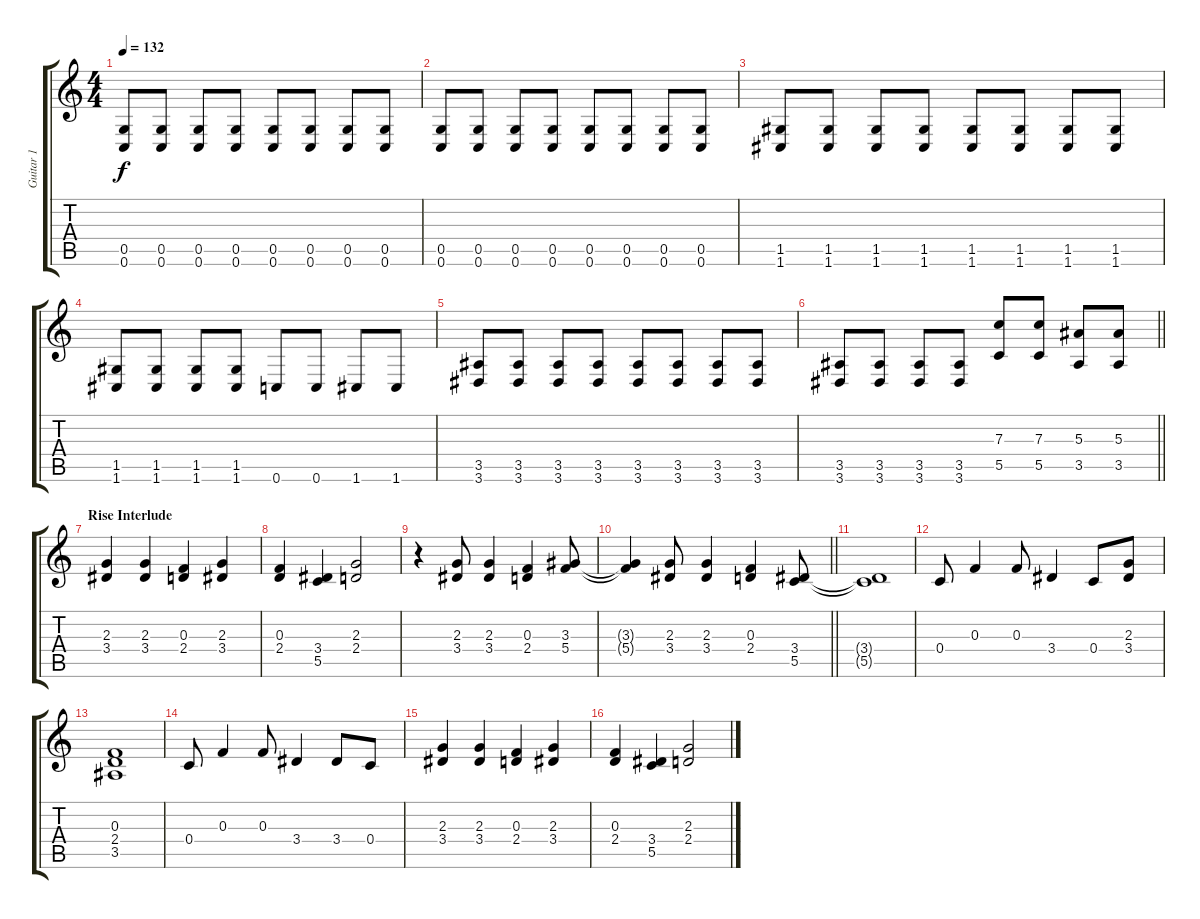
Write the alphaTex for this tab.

\track ("Guitar 1" "Guitar 1") {instrument distortionguitar}
\staff {score tabs}
\tuning (D4 A3 F3 C3 G2 C2) {hide}
\ts (4 4)
\tempo 132
\clef g2
\ks c
(0.5 0.6).8{dy f} (0.5 0.6).8 (0.5 0.6).8 (0.5 0.6).8 (0.5 0.6).8 (0.5 0.6).8 (0.5 0.6).8 (0.5 0.6).8 |
(0.5 0.6).8 (0.5 0.6).8 (0.5 0.6).8 (0.5 0.6).8 (0.5 0.6).8 (0.5 0.6).8 (0.5 0.6).8 (0.5 0.6).8 |
(1.5 1.6).8 (1.5 1.6).8 (1.5 1.6).8 (1.5 1.6).8 (1.5 1.6).8 (1.5 1.6).8 (1.5 1.6).8 (1.5 1.6).8 |
(1.5 1.6).8 (1.5 1.6).8 (1.5 1.6).8 (1.5 1.6).8 0.6.8 0.6.8 1.6.8 1.6.8 |
(3.5 3.6).8 (3.5 3.6).8 (3.5 3.6).8 (3.5 3.6).8 (3.5 3.6).8 (3.5 3.6).8 (3.5 3.6).8 (3.5 3.6).8 |
\barLineRight lightlight
(3.5 3.6).8 (3.5 3.6).8 (3.5 3.6).8 (3.5 3.6).8 (7.3 5.5).8 (7.3 5.5).8 (5.3 3.5).8 (5.3 3.5).8 |
\section ("" "Rise Interlude")
(2.3 3.4).4 (2.3 3.4).4 (0.3 2.4).4 (2.3 3.4).4 |
(0.3 2.4).4 (3.4 5.5).4 (2.3 2.4).2 |
r.4 (2.3 3.4).8 (2.3 3.4).4 (0.3 2.4).4 (3.3 5.4).8 |
\barLineRight lightlight
(3.3{t} 5.4{t}).4 (2.3 3.4).8 (2.3 3.4).4 (0.3 2.4).4 (3.4 5.5).8 |
\section ("" "")
(3.4{t} 5.5{t}).1 |
0.4.8 0.3.4 0.3.8 3.4.4 0.4.8 (2.3 3.4).8 |
(0.3 2.4 3.5).1 |
0.4.8 0.3.4 0.3.8 3.4.4 3.4.8 0.4.8 |
(2.3 3.4).4 (2.3 3.4).4 (0.3 2.4).4 (2.3 3.4).4 |
(0.3 2.4).4 (3.4 5.5).4 (2.3 2.4).2
